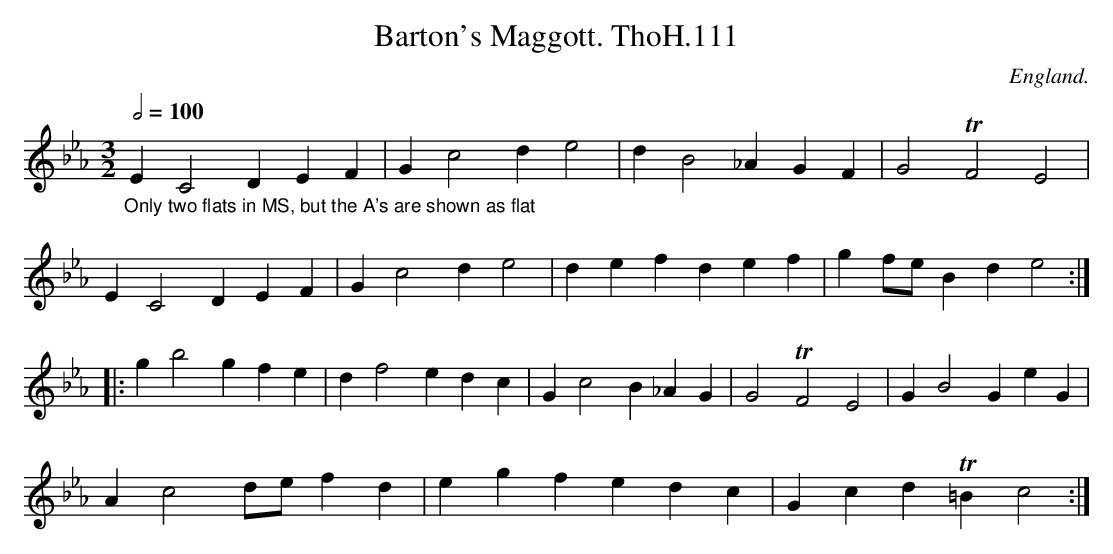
X:1
T:Barton's Maggott. ThoH.111
Q:1/2=100
M:3/2
L:1/4
O:England.
K:Eb
"_Only two flats in MS, but the A's are shown as flat"EC2DEF|Gc2de2|dB2_AGF|G2TF2E2|
EC2DEF|Gc2de2|defdef|gf/e/Bde2:|
|:gb2gfe|df2edc|Gc2B_AG|G2TF2E2|GB2GeG|
Ac2d/e/fd|egfedc|GcdT=Bc2:|
